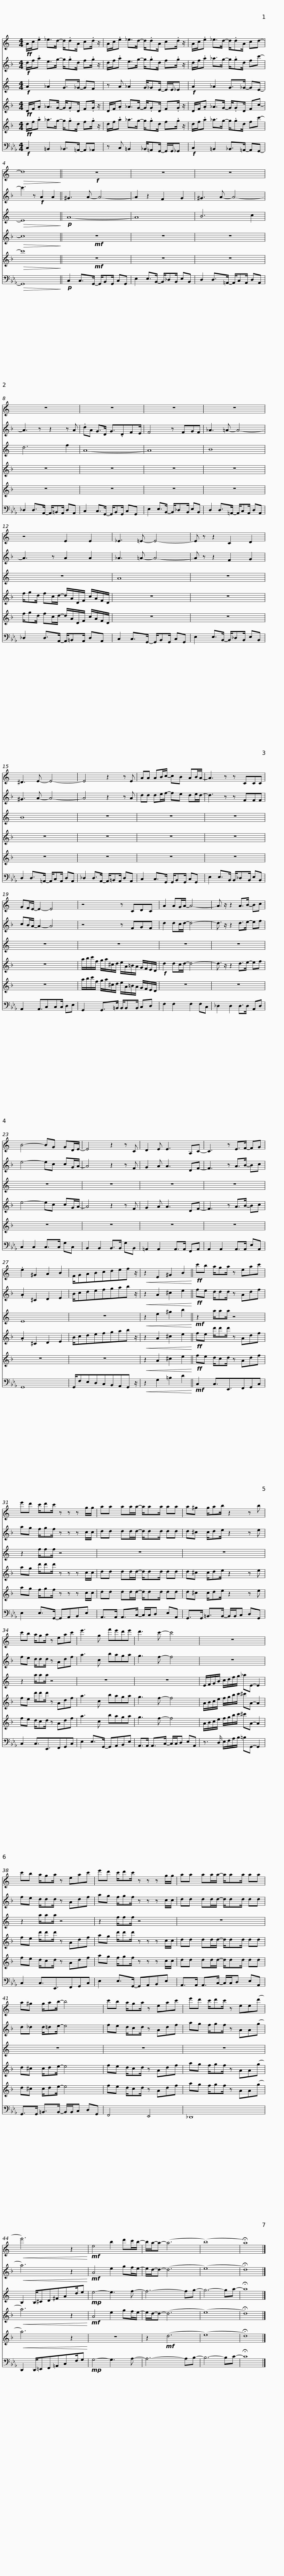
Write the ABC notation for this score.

X:1
%%score 1 2 3 4 5 6
L:1/8
M:4/4
I:linebreak $
K:Eb
V:1 treble transpose=-9
V:2 treble transpose=-14
V:3 treble transpose=-21
V:4 treble transpose=-2
V:5 treble transpose=-2
V:6 bass
V:1
[K:C]!ff! A/c/.e _e>d- d/.dA/ c.d/ z/ | A/c/.e _e>d- d/.dA/ c.d/ z/ |$ A/c/.e _e>d- d/.dA/ cd- |!>(! d8!>)! ||!f! z8 | %5
 z8 |$ z8 | z8 | z8 | z8 |$ %10
 z8 | z4 E2 E2 | _E3 =E- E4- | E z z2 C2 D2 |$ ^D3 E- E4- | %15
 E4 z2 z E | AA AB/c/- cB AB/A/- | A3 z z CCC |$ GF/E/- E2- E4 | z4 z CDC | %20
 A2 AG/A/- A4- |$ A3/2 z/ z2 A>B- Bc | B4- BG GD/E/- | E4 z2 z C | D2 E E3 A,C- | %25
 C3 z E>F- FG |$ .e2 ^G2 A2 B2 | F/GABcdef z/ |!<(! z2 E2 ^G2 B2!<)! ||!ff! c'b a/ga/ z eac' |$ %30
 e'd' c'/d'c'/ z z z g/g/ | aa aa/a/- a/aa/ aa | a^g g/ab/ z2 z b |$ c'b a/ga/ z eac' | e'3 g f'e'd'e' | %35
 d'3 c'- c'4 |$ z8 | c'b a/ga/ z eac' | e'd' c'/d'c'/ z z z g/g/ |$ aa aa/a/- a/aa/ aa | %40
 a^g g/ab/- b4 | c'b a/ga/ z eac' |$ e'd' c'/d'c'/ z ee(d' |!<(! e'6) z2!<)! |!mf! e4 b2 d'c'/b/- | %45
 b/a/-a- (a6 | (b8) |$ !fermata!a8) |] %48
V:2
[K:F]!f! d/f/.a e>g- g/.gd/ f.g/ z/ | d/f/.a e>g- g/.gd/ f.g/ z/ |$ d/f/.a _a>g- g/.gd/ fc'- | c'3 z!f! A2 A2 || ^G3 A- A4- | %5
 A2 z2 F2 G2 |$ ^G3 A- A4- | A3 z z2 z A | .dA G>D G3/2.DFE/ | F4 z FGF |$ %10
 _A3 =A- A4- | A3 z A2 A2 | _A3 =A- A4- | A z z2 F2 G2 |$ ^G3 A- A4- | %15
 A4 z2 z A | dd de/f/- fe de/d/- | d3 z z FFF |$ cB/A/- A2- A4 | z4 z FGF | %20
 d2 dc/d/- d4- |$ d3/2 z/ z2 d>e- ef | e4- ec cG/A/- | A4 z2 z F | G2 A A3 DF- | %25
 F3 z A>B- Bc |$ .A2 ^C2 D2 E2 | B/cdefgab z/ |!<(! z2 A2 ^c2 e2!<)! ||!ff! fe d/dd/ z Adf |$ %30
 ag f/gf/ z z z c/c/ | dd dd/d/- d/dd/ dd | d^c c/de/ z2 z e |$ fe d/dd/ z Adf | a3 c baga | %35
 g3 f- f4 |$ z8 | fe d/dd/ z Adf | ag f/gf/ z z z c/c/ |$ dd dd/d/- d/dd/ dd | %40
 d_d d/=de/- e4 | fe d/cd/ z Adf |$ ag f/gf/ z AA(g |!<(! a6) z2!<)! |!mf! A4 e2 gf/e/- | %45
 e/d/-d- (d6 | (e8) |$ !fermata!d8) |] %48
V:3
[K:C]!f! A2 _A2 G>_G- GF | z A _A2 G/_GE/- E/E/_E |$!f! A2 _A2 G>_G- GE- |!>(! E8!>)! ||!p! A8- | %5
 A8 |$ B6 c2 | d6 f2 | A8- | A8 |$ %10
 B8 | z8 | A8 | z8 |$ B8 | %15
 z8 | z8 | z8 |$ z8 | z8 | %20
 z8 |$ z8 | z8 | z8 | z8 | %25
 z8 |$ E8 | z8 |!<(! z2 e2 ^g2 b2!<)! ||!mf! z2 a/aa/ z4 |$ %30
 z2 f/ff/ z4 | z8 | z8 |$ z2 a/aa/ z4 | z8 | %35
 z8 |$ E/F/G/B/ c/d/f/g/ _aE- E2 | z2 a/aa/ z4 | z2 f/ff/ z4 |$ z8 | %40
 z8 | z8 |$ z8 | B,2 B,/^CD^FAd/e |!mp! e4- e3 f- | %45
 f6- fg- | g6- ga- |$ !fermata!a8 |] %48
V:4
[K:F]!ff! D/F/.A _A>G- G/.GD/ F.G/ z/ | D/F/.A _A>G- G/.GD/ F.G/ z/ |$ D/F/.A _A>G- G/.GD/ Fc- |!>(! c8!>)! ||!mf! z8 | %5
 z8 |$ z8 | z8 | z8 | z8 |$ %10
 z8 | f/gd/ fc/d/- d/A/D/F/ c/A/F/D/ | z8 | z8 |$ z8 | %15
 z8 | z8 | z8 |$ z8 | a/b/c'/f/ g/a/^c/d/ e/A/=B/A/ G/F/E/D/ | %20
!f! d2 dc/d/- d4- |$ d3/2 z/ z2 d>e- ef | e4- ec cG/A/- | A4 z2 z F | G2 A A3 DF- | %25
 F3 z A>B- Bc |$ .A2 ^C2 D2 E2 | B/cdefgab z/ |!<(! z2 A2 ^c2 e2!<)! ||!ff! fe d'/d'd'/ z Adf |$ %30
 ag d'/d'd'/ z z z c/c/ | dd dd/d/- d/dd/ dd | d^c c/de/ z2 z e |$ fe d'/d'd'/ z Adf | a3 c baga | %35
 g3 f- f4 |$ A/B/c/e/ f/g/b/c'/ ^c'A- A2 | fe d'/d'd'/ z Adf | ag d'/d'd'/ z z z c/c/ |$ dd dd/d/- d/dd/ dd | %40
 d^c c/de/- e4 | fe d/cd/ z Adf |$ ag f/gf/ z AA(g |!<(! a6) z2!<)! |!mf! A4 e2 gf/e/- | %45
 e/d/-d- (d6 | (e8) |$ !fermata!d8) |] %48
V:5
[K:F]!ff! d/f/.a _a>g- g/.gd/ f.g/ z/ | d/f/.a _a>g- g/.gd/ f.g/ z/ |$ d/f/.a _a>g- g/.gd/ fc'- |!>(! c'8!>)! ||!mf! z8 | %5
 z8 |$ z8 | z8 | z8 | z8 |$ %10
 z8 | f/gd/ fc/d/- d/A/D/F/ c/A/F/D/ | z8 | z8 |$ z8 | %15
 z8 | z8 | z8 |$ z8 | a/b/c'/f/ g/a/^c/d/ e/A/=B/A/ G/F/E/D/ | %20
 z8 |$ z8 | z8 | z8 | z8 | %25
 z8 |$ z8 | z8 |!<(! z2 A2 ^c2 e2!<)! ||!ff! fe d/cd/ z Adf |$ %30
 ag f/gf/ z z z c/c/ | dd dd/d/- d/dd/ dd | d^c c/de/ z2 z e |$ fe d/cd/ z Adf | a3 c baga | %35
 g3 f- f4 |$ A/B/c/e/ f/g/b/c'/ ^c'A- A2 | fe d/cd/ z Adf | ag f/gf/ z z z c/c/ |$ dd dd/d/- d/dd/ dd | %40
 d^c c/de/- e4 | fe d/cd/ z Adf |$ ag f/gf/ z AA(g |!<(! a6) z2!<)! | z8 | %45
 z2!mf! (d6 | (e8) |$ !fermata!d8) |] %48
V:6
!f! C,2 =B,,2 _B,,>=A,,- A,,_A,, | z C, =B,,2 _B,,/=A,,G,,/- G,,/G,,/_G,, |$!f! C,2 =B,,2 _B,,>=A,,- A,,G,,- |!>(! G,,8!>)! ||!p! C,2 C,>G,,- G,,/B,,G,,/ C,G,, | %5
 E,2 E,>B,,- B,,/_D,B,,/ E,B,, |$ D,2 D,>=A,,- A,,/C,A,,/ D,A,, | _D,2 D,>A,,- A,,/=B,,A,,/ D,A,, | C,2 C,>G,,- G,,/B,,G,,/ C,G,, | E,2 E,>B,,- B,,/_D,B,,/ E,B,, |$ %10
 D,2 D,>=A,,- A,,/C,A,,/ D,A,, | _D,2 D,>A,,- A,,/=B,,A,,/ D,A,, | C,2 C,>G,,- G,,/B,,G,,/ C,G,, | E,2 E,>B,,- B,,/_D,B,,/ E,B,, |$ D,2 D,>=A,,- A,,/C,A,,/ D,A,, | %15
 _D,2 D,>A,,- A,,/=B,,A,,/ D,A,, | C,2 C,>G,, G,,/B,,G,,/ C,G,, | E,2 E,>B,, B,,/_D,B,,/ E,B,, |$ A,,2 A,,3/2C,C,C,/ D,E, | G,,2 G,,>=B,, B,,/B,,B,,/ C,D, | %20
 F,2 F,2 F,2 F,C, |$ _D,2 D,2 D,>D, A,,D, | C,2 C,2 C,>C, G,C, | B,,2 B,,2 B,,>B,, G,B,, | =A,,2 A,,2 A,,>A,, F,,A,, | %25
 A,,2 A,,2 A,,>A,, E,A,, |$ G,,8 | G,,/F,E,D,C,B,,A,,G,, z/ |!<(! z2 G,2 =B,2 D2!<)! ||!mf! C,2 C,3/2E,,3/2F,,G,,C, |$ %30
 E,2 E,>G,,- G,,A,,B,,E, | A,,>A,, A,,>C,- C,/C,/D, E,A,, | G,,>G,, =B,,>B,,- B,,/B,,/C, D,G,, |$ C,2 C,3/2E,,3/2F,,G,,C, | E,2 E,>G,,- G,,A,,B,,E, | %35
 A,,>A,, A,,>C,- C,/C,/D, E,A,, |$ z3/2 D,/ E,/F,/A,/B,/ =B,G,,- G,,2 | C,2 C,3/2E,,3/2F,,G,,C, | E,2 E,>G,,- G,,A,,B,,E, |$ A,,>A,, A,,>C,- C,/C,/D, E,A,, | %40
 G,,>G,, =B,,>B,,- B,,/B,,/C, D,G,, | F,,4 E,,4 |$ _D,,8 | D,,2 D,,/=E,,F,,=A,,C,F,/G, |!mp! G,4- G,3 A,- | %45
 A,6- A,B,- | B,6- B,C- |$ !fermata!C8 |] %48
